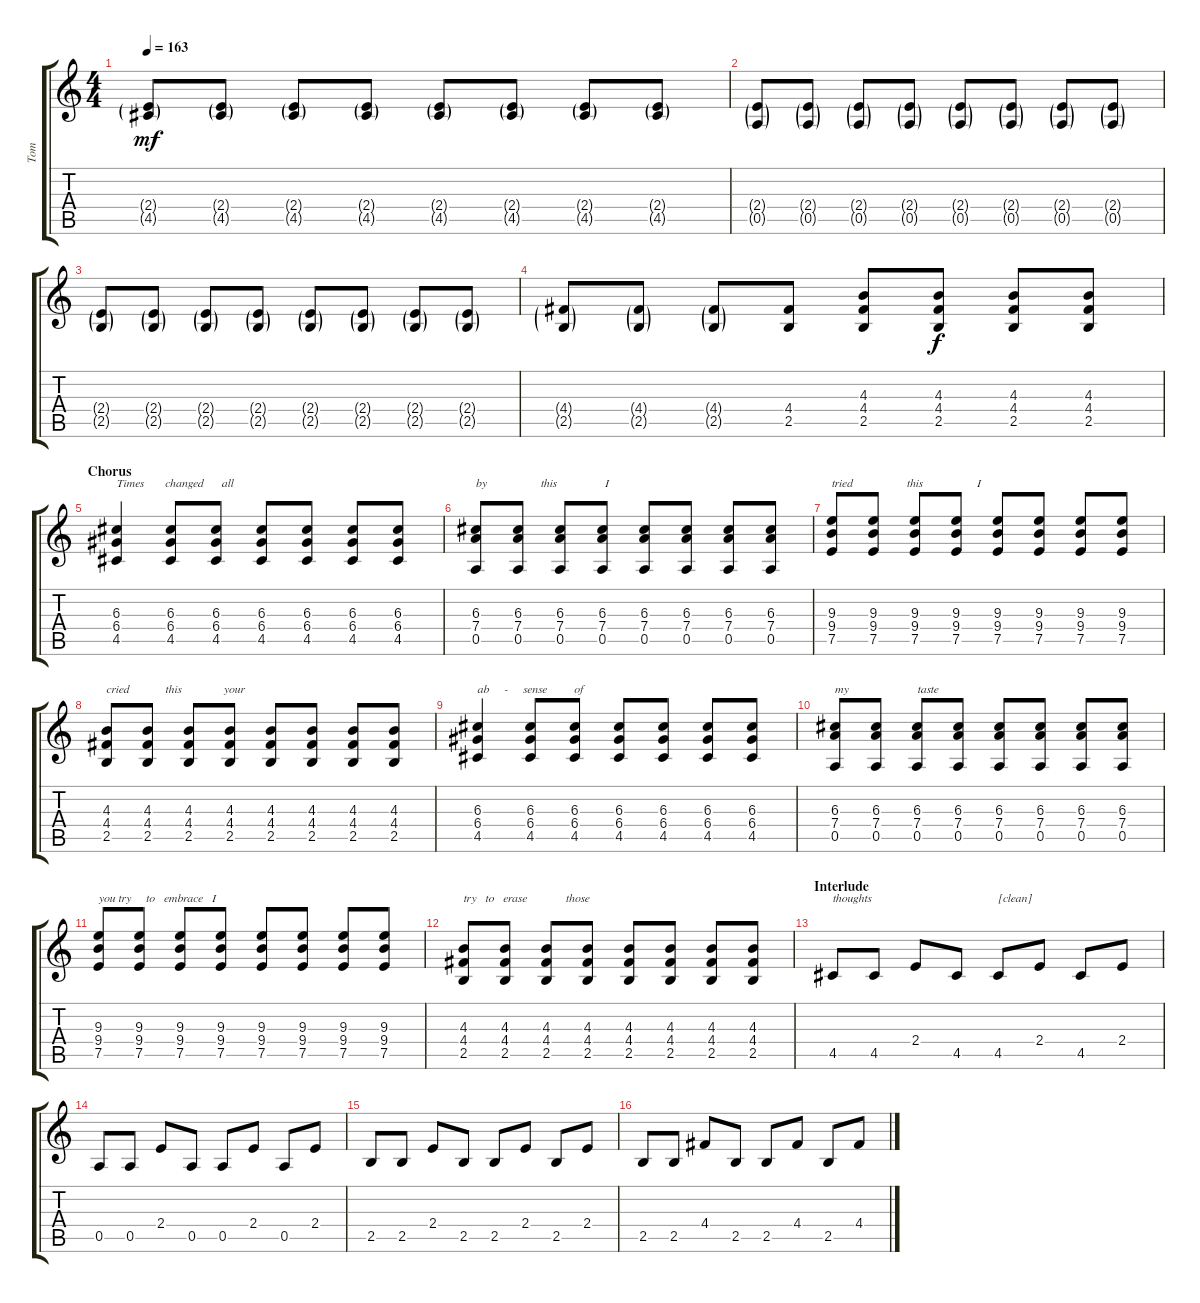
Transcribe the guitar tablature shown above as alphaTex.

\track ("Tom" "Tom") {instrument overdrivenguitar}
\staff {score tabs}
\tuning (E4 B3 G3 D3 A2 E2) {hide}
\ts (4 4)
\tempo 163
\clef g2
\ks c
(2.4{g} 4.5{g}).8{dy mf} (2.4{g} 4.5{g}).8 (2.4{g} 4.5{g}).8 (2.4{g} 4.5{g}).8 (2.4{g} 4.5{g}).8 (2.4{g} 4.5{g}).8 (2.4{g} 4.5{g}).8 (2.4{g} 4.5{g}).8 |
(2.4{g} 0.5{g}).8 (2.4{g} 0.5{g}).8 (2.4{g} 0.5{g}).8 (2.4{g} 0.5{g}).8 (2.4{g} 0.5{g}).8 (2.4{g} 0.5{g}).8 (2.4{g} 0.5{g}).8 (2.4{g} 0.5{g}).8 |
(2.4{g} 2.5{g}).8 (2.4{g} 2.5{g}).8 (2.4{g} 2.5{g}).8 (2.4{g} 2.5{g}).8 (2.4{g} 2.5{g}).8 (2.4{g} 2.5{g}).8 (2.4{g} 2.5{g}).8 (2.4{g} 2.5{g}).8 |
(4.4{g} 2.5{g}).8 (4.4{g} 2.5{g}).8 (4.4{g} 2.5{g}).8 (4.4 2.5).8 (4.3 4.4 2.5).8 (4.3 4.4 2.5).8{dy f} (4.3 4.4 2.5).8 (4.3 4.4 2.5).8 |
\section ("" "Chorus")
(6.3 6.4 4.5).4{txt "Times       changed      all"} (6.3 6.4 4.5).8 (6.3 6.4 4.5).8 (6.3 6.4 4.5).8 (6.3 6.4 4.5).8 (6.3 6.4 4.5).8 (6.3 6.4 4.5).8 |
(6.3 7.4 0.5).8{txt "by                  this                I"} (6.3 7.4 0.5).8 (6.3 7.4 0.5).8 (6.3 7.4 0.5).8 (6.3 7.4 0.5).8 (6.3 7.4 0.5).8 (6.3 7.4 0.5).8 (6.3 7.4 0.5).8 |
(9.3 9.4 7.5).8{txt "tried                  this                  I"} (9.3 9.4 7.5).8 (9.3 9.4 7.5).8 (9.3 9.4 7.5).8 (9.3 9.4 7.5).8 (9.3 9.4 7.5).8 (9.3 9.4 7.5).8 (9.3 9.4 7.5).8 |
(4.3 4.4 2.5).8{txt "cried            this              your"} (4.3 4.4 2.5).8 (4.3 4.4 2.5).8 (4.3 4.4 2.5).8 (4.3 4.4 2.5).8 (4.3 4.4 2.5).8 (4.3 4.4 2.5).8 (4.3 4.4 2.5).8 |
(6.3 6.4 4.5).4{txt "ab     -     sense         of   "} (6.3 6.4 4.5).8 (6.3 6.4 4.5).8 (6.3 6.4 4.5).8 (6.3 6.4 4.5).8 (6.3 6.4 4.5).8 (6.3 6.4 4.5).8 |
(6.3 7.4 0.5).8{txt "my                       taste      "} (6.3 7.4 0.5).8 (6.3 7.4 0.5).8 (6.3 7.4 0.5).8 (6.3 7.4 0.5).8 (6.3 7.4 0.5).8 (6.3 7.4 0.5).8 (6.3 7.4 0.5).8 |
(9.3 9.4 7.5).8{txt "you try     to   embrace   I"} (9.3 9.4 7.5).8 (9.3 9.4 7.5).8 (9.3 9.4 7.5).8 (9.3 9.4 7.5).8 (9.3 9.4 7.5).8 (9.3 9.4 7.5).8 (9.3 9.4 7.5).8 |
(4.3 4.4 2.5).8{txt "try   to   erase             those  "} (4.3 4.4 2.5).8 (4.3 4.4 2.5).8 (4.3 4.4 2.5).8 (4.3 4.4 2.5).8 (4.3 4.4 2.5).8 (4.3 4.4 2.5).8 (4.3 4.4 2.5).8 |
\section ("" "Interlude")
4.5.8{txt "thoughts" instrument electricguitarclean} 4.5.8 2.4.8 4.5.8 4.5.8{txt "[clean]"} 2.4.8 4.5.8 2.4.8 |
0.5.8 0.5.8 2.4.8 0.5.8 0.5.8 2.4.8 0.5.8 2.4.8 |
2.5.8 2.5.8 2.4.8 2.5.8 2.5.8 2.4.8 2.5.8 2.4.8 |
2.5.8 2.5.8 4.4.8 2.5.8 2.5.8 4.4.8 2.5.8 4.4.8
